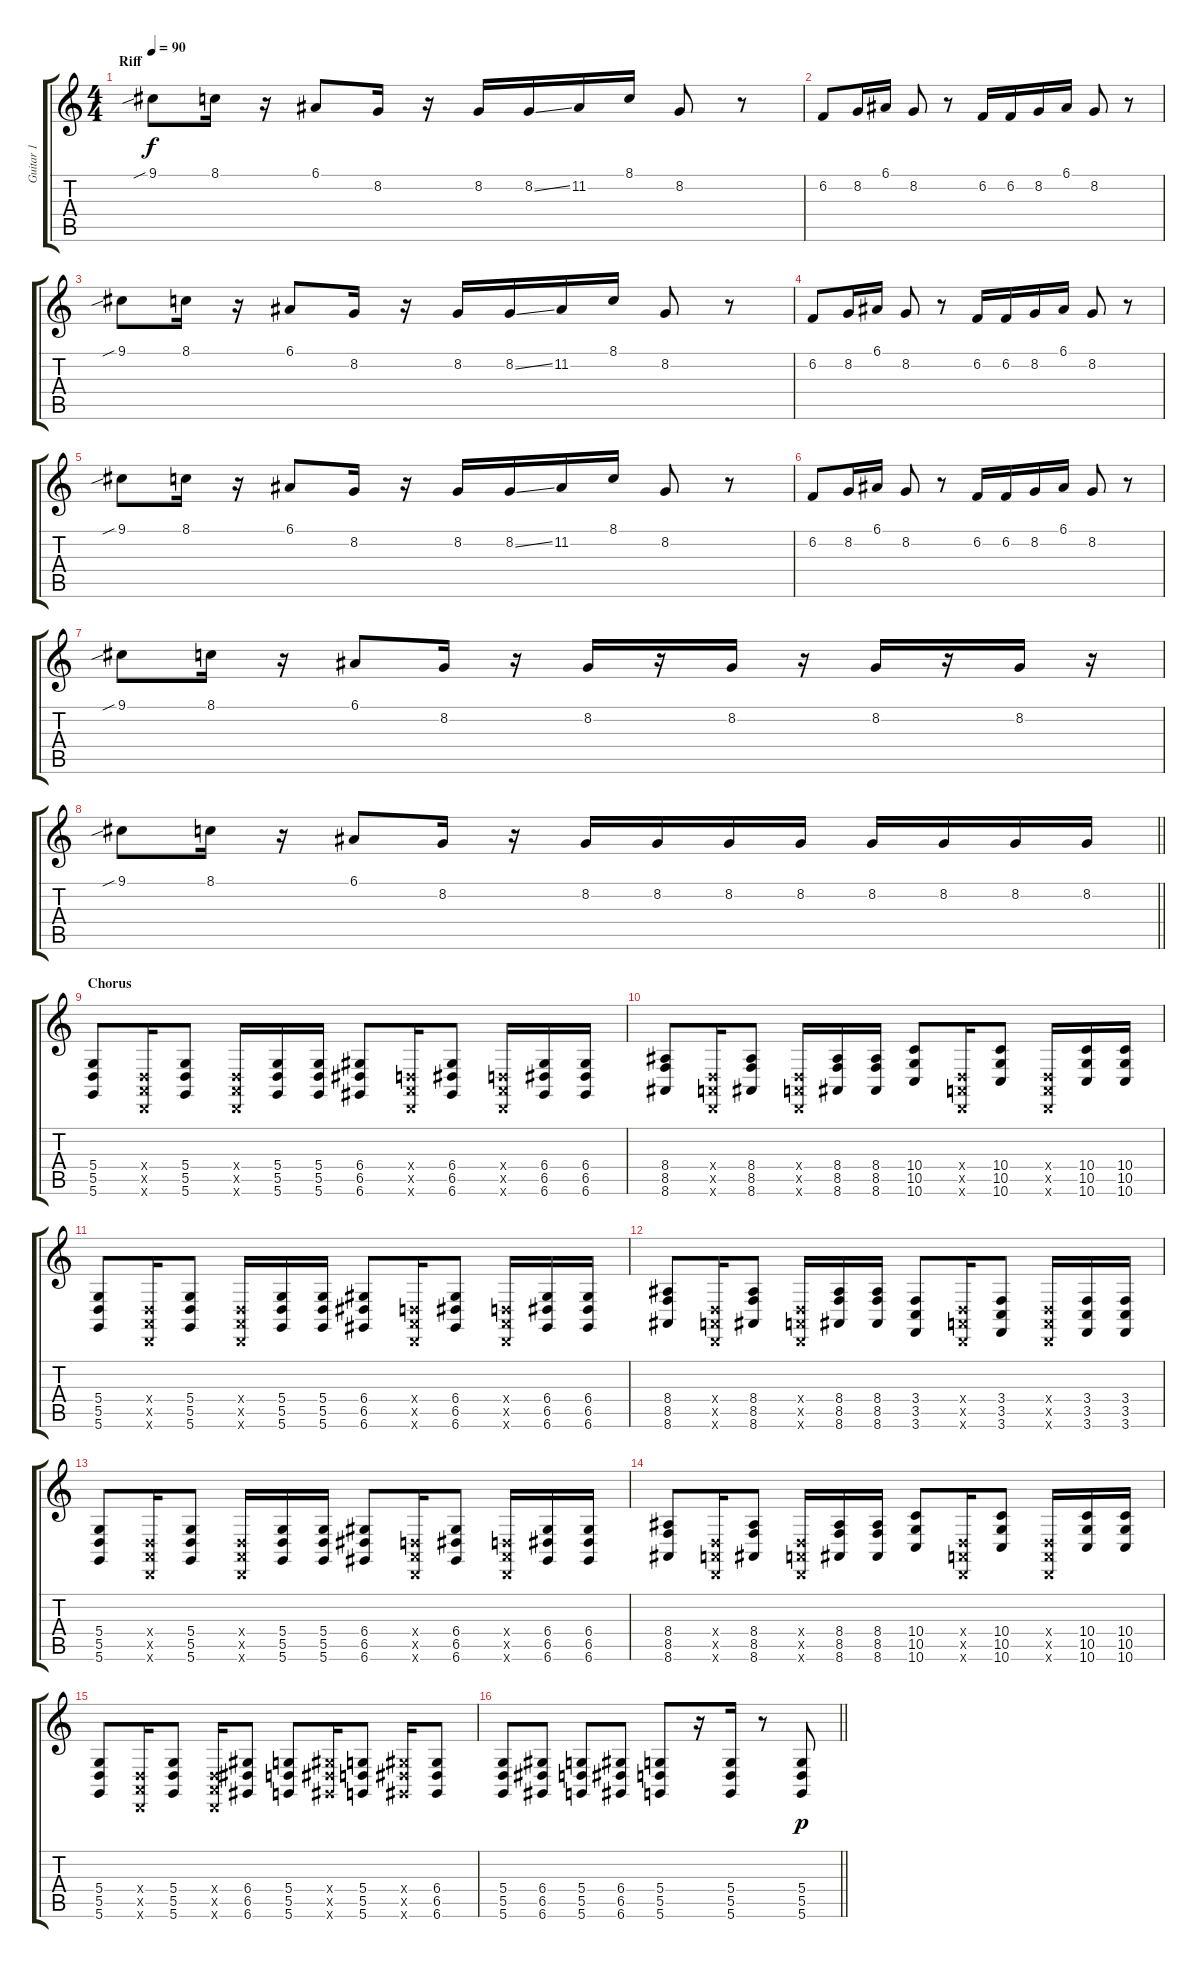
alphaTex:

\track ("Guitar 1" "Guitar 1") {instrument lead2sawtooth}
\staff {score tabs}
\tuning (E4 B3 G3 D3 A2 D2) {hide}
\ts (4 4)
\section ("" "Riff")
\tempo 90
\clef g2
\ks c
9.1{sib}.8{dy f} 8.1.16 r.16 6.1.8 8.2.16 r.16 8.2.16 8.2{ss}.16 11.2.16 8.1.16 8.2.8 r.8 |
6.2.8 8.2.16 6.1.16 8.2.8 r.8 6.2.16 6.2.16 8.2.16 6.1.16 8.2.8 r.8 |
9.1{sib}.8 8.1.16 r.16 6.1.8 8.2.16 r.16 8.2.16 8.2{ss}.16 11.2.16 8.1.16 8.2.8 r.8 |
6.2.8 8.2.16 6.1.16 8.2.8 r.8 6.2.16 6.2.16 8.2.16 6.1.16 8.2.8 r.8 |
9.1{sib}.8 8.1.16 r.16 6.1.8 8.2.16 r.16 8.2.16 8.2{ss}.16 11.2.16 8.1.16 8.2.8 r.8 |
6.2.8 8.2.16 6.1.16 8.2.8 r.8 6.2.16 6.2.16 8.2.16 6.1.16 8.2.8 r.8 |
9.1{sib}.8 8.1.16 r.16 6.1.8 8.2.16 r.16 8.2.16 r.16 8.2.16 r.16 8.2.16 r.16 8.2.16 r.16 |
\barLineRight lightlight
9.1{sib}.8 8.1.16 r.16 6.1.8 8.2.16 r.16 8.2.16 8.2.16 8.2.16 8.2.16 8.2.16 8.2.16 8.2.16 8.2.16 |
\section ("" "Chorus")
(5.4 5.5 5.6).8 (0.4{x} 0.5{x} 0.6{x}).16 (5.4 5.5 5.6).8 (0.4{x} 0.5{x} 0.6{x}).16 (5.4 5.5 5.6).16 (5.4 5.5 5.6).16 (6.4 6.5 6.6).8 (0.4{x} 0.5{x} 0.6{x}).16 (6.4 6.5 6.6).8 (0.4{x} 0.5{x} 0.6{x}).16 (6.4 6.5 6.6).16 (6.4 6.5 6.6).16 |
(8.4 8.5 8.6).8 (0.4{x} 0.5{x} 0.6{x}).16 (8.4 8.5 8.6).8 (0.4{x} 0.5{x} 0.6{x}).16 (8.4 8.5 8.6).16 (8.4 8.5 8.6).16 (10.4 10.5 10.6).8 (0.4{x} 0.5{x} 0.6{x}).16 (10.4 10.5 10.6).8 (0.4{x} 0.5{x} 0.6{x}).16 (10.4 10.5 10.6).16 (10.4 10.5 10.6).16 |
(5.4 5.5 5.6).8 (0.4{x} 0.5{x} 0.6{x}).16 (5.4 5.5 5.6).8 (0.4{x} 0.5{x} 0.6{x}).16 (5.4 5.5 5.6).16 (5.4 5.5 5.6).16 (6.4 6.5 6.6).8 (0.4{x} 0.5{x} 0.6{x}).16 (6.4 6.5 6.6).8 (0.4{x} 0.5{x} 0.6{x}).16 (6.4 6.5 6.6).16 (6.4 6.5 6.6).16 |
(8.4 8.5 8.6).8 (0.4{x} 0.5{x} 0.6{x}).16 (8.4 8.5 8.6).8 (0.4{x} 0.5{x} 0.6{x}).16 (8.4 8.5 8.6).16 (8.4 8.5 8.6).16 (3.4 3.5 3.6).8 (0.4{x} 0.5{x} 0.6{x}).16 (3.4 3.5 3.6).8 (0.4{x} 0.5{x} 0.6{x}).16 (3.4 3.5 3.6).16 (3.4 3.5 3.6).16 |
(5.4 5.5 5.6).8 (0.4{x} 0.5{x} 0.6{x}).16 (5.4 5.5 5.6).8 (0.4{x} 0.5{x} 0.6{x}).16 (5.4 5.5 5.6).16 (5.4 5.5 5.6).16 (6.4 6.5 6.6).8 (0.4{x} 0.5{x} 0.6{x}).16 (6.4 6.5 6.6).8 (0.4{x} 0.5{x} 0.6{x}).16 (6.4 6.5 6.6).16 (6.4 6.5 6.6).16 |
(8.4 8.5 8.6).8 (0.4{x} 0.5{x} 0.6{x}).16 (8.4 8.5 8.6).8 (0.4{x} 0.5{x} 0.6{x}).16 (8.4 8.5 8.6).16 (8.4 8.5 8.6).16 (10.4 10.5 10.6).8 (0.4{x} 0.5{x} 0.6{x}).16 (10.4 10.5 10.6).8 (0.4{x} 0.5{x} 0.6{x}).16 (10.4 10.5 10.6).16 (10.4 10.5 10.6).16 |
(5.4 5.5 5.6).8 (0.4{x} 0.5{x} 0.6{x}).16 (5.4 5.5 5.6).8 (0.4{x} 0.5{x} 0.6{x}).16 (6.4 6.5 6.6).8 (5.4 5.5 5.6).8 (6.4{x} 6.5{x} 6.6{x}).16 (5.4 5.5 5.6).8 (6.4{x} 6.5{x} 6.6{x}).16 (6.4 6.5 6.6).8 |
\barLineRight lightlight
(5.4 5.5 5.6).8 (6.4 6.5 6.6).8 (5.4 5.5 5.6).8 (6.4 6.5 6.6).8 (5.4 5.5 5.6).8 r.16 (5.4 5.5 5.6).16 r.8 (5.4 5.5 5.6).8{dy p}
